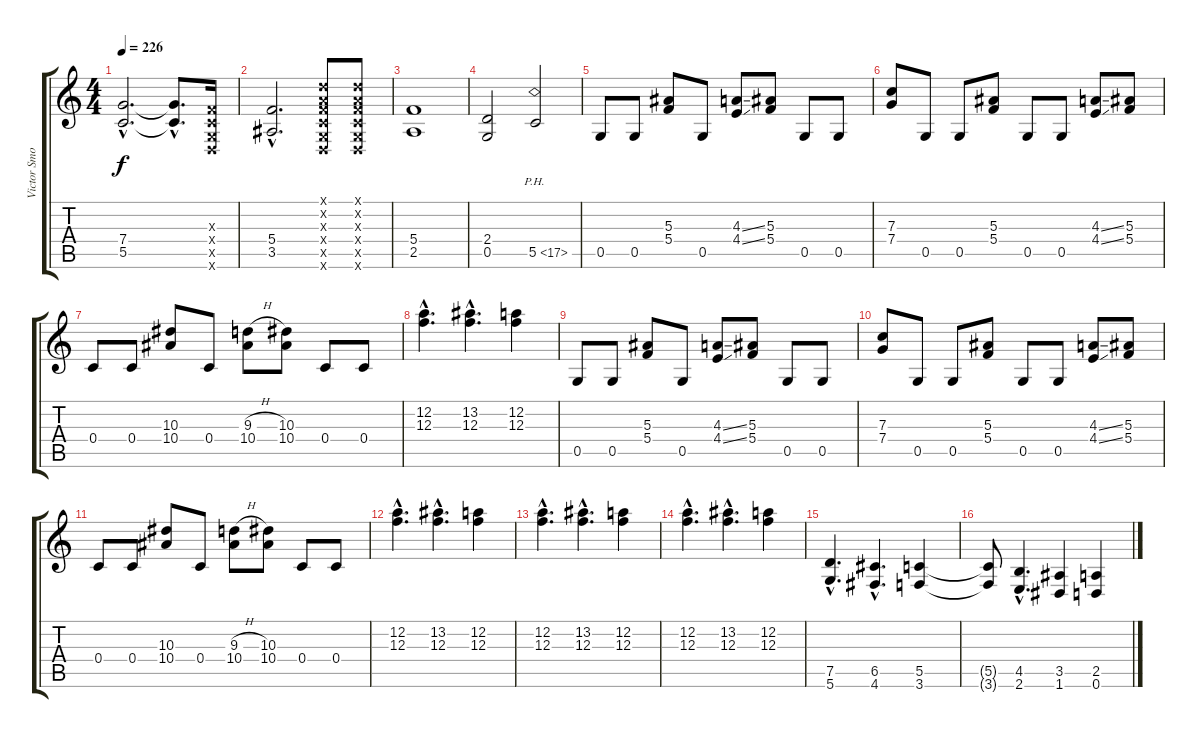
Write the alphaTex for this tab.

\track ("Victor Smolski" "Victor Smo") {instrument distortionguitar}
\staff {score tabs}
\tuning (D4 A3 F3 C3 G2 D2) {hide}
\ts (4 4)
\tempo 226
\clef g2
\ks c
(7.4{hac} 5.5{hac}).2{d dy f} (7.4{hac t} 5.5{hac t}).8{d} (0.3{x} 0.4{x} 0.5{x} 0.6{x}).16 |
(5.4{hac} 3.5{hac}).2{d} (0.1{x} 0.2{x} 0.3{x} 0.4{x} 0.5{x} 0.6{x}).8 (0.1{x} 0.2{x} 0.3{x} 0.4{x} 0.5{x} 0.6{x}).8 |
(5.4 2.5).1 |
(2.4 0.5).2 5.5{ph 12}.2 |
0.5.8 0.5.8 (5.3 5.4).8 0.5.8 (4.3{ss} 4.4{ss}).8 (5.3 5.4).8 0.5.8 0.5.8 |
(7.3 7.4).8 0.5.8 0.5.8 (5.3 5.4).8 0.5.8 0.5.8 (4.3{ss} 4.4{ss}).8 (5.3 5.4).8 |
0.4.8 0.4.8 (10.3 10.4).8 0.4.8 (9.3{h} 10.4).8 (10.3 10.4).8 0.4.8 0.4.8 |
(12.2{hac} 12.3{hac}).4{d} (13.2{hac} 12.3{hac}).4{d} (12.2 12.3).4 |
0.5.8 0.5.8 (5.3 5.4).8 0.5.8 (4.3{ss} 4.4{ss}).8 (5.3 5.4).8 0.5.8 0.5.8 |
(7.3 7.4).8 0.5.8 0.5.8 (5.3 5.4).8 0.5.8 0.5.8 (4.3{ss} 4.4{ss}).8 (5.3 5.4).8 |
0.4.8 0.4.8 (10.3 10.4).8 0.4.8 (9.3{h} 10.4).8 (10.3 10.4).8 0.4.8 0.4.8 |
(12.2{hac} 12.3{hac}).4{d} (13.2{hac} 12.3{hac}).4{d} (12.2 12.3).4 |
(12.2{hac} 12.3{hac}).4{d} (13.2{hac} 12.3{hac}).4{d} (12.2 12.3).4 |
(12.2{hac} 12.3{hac}).4{d} (13.2{hac} 12.3{hac}).4{d} (12.2 12.3).4 |
(7.5{hac} 5.6{hac}).4{d} (6.5{hac} 4.6{hac}).4{d} (5.5 3.6).4 |
(5.5{t} 3.6{t}).8 (4.5{hac} 2.6{hac}).4{d} (3.5 1.6).4 (2.5 0.6).4
